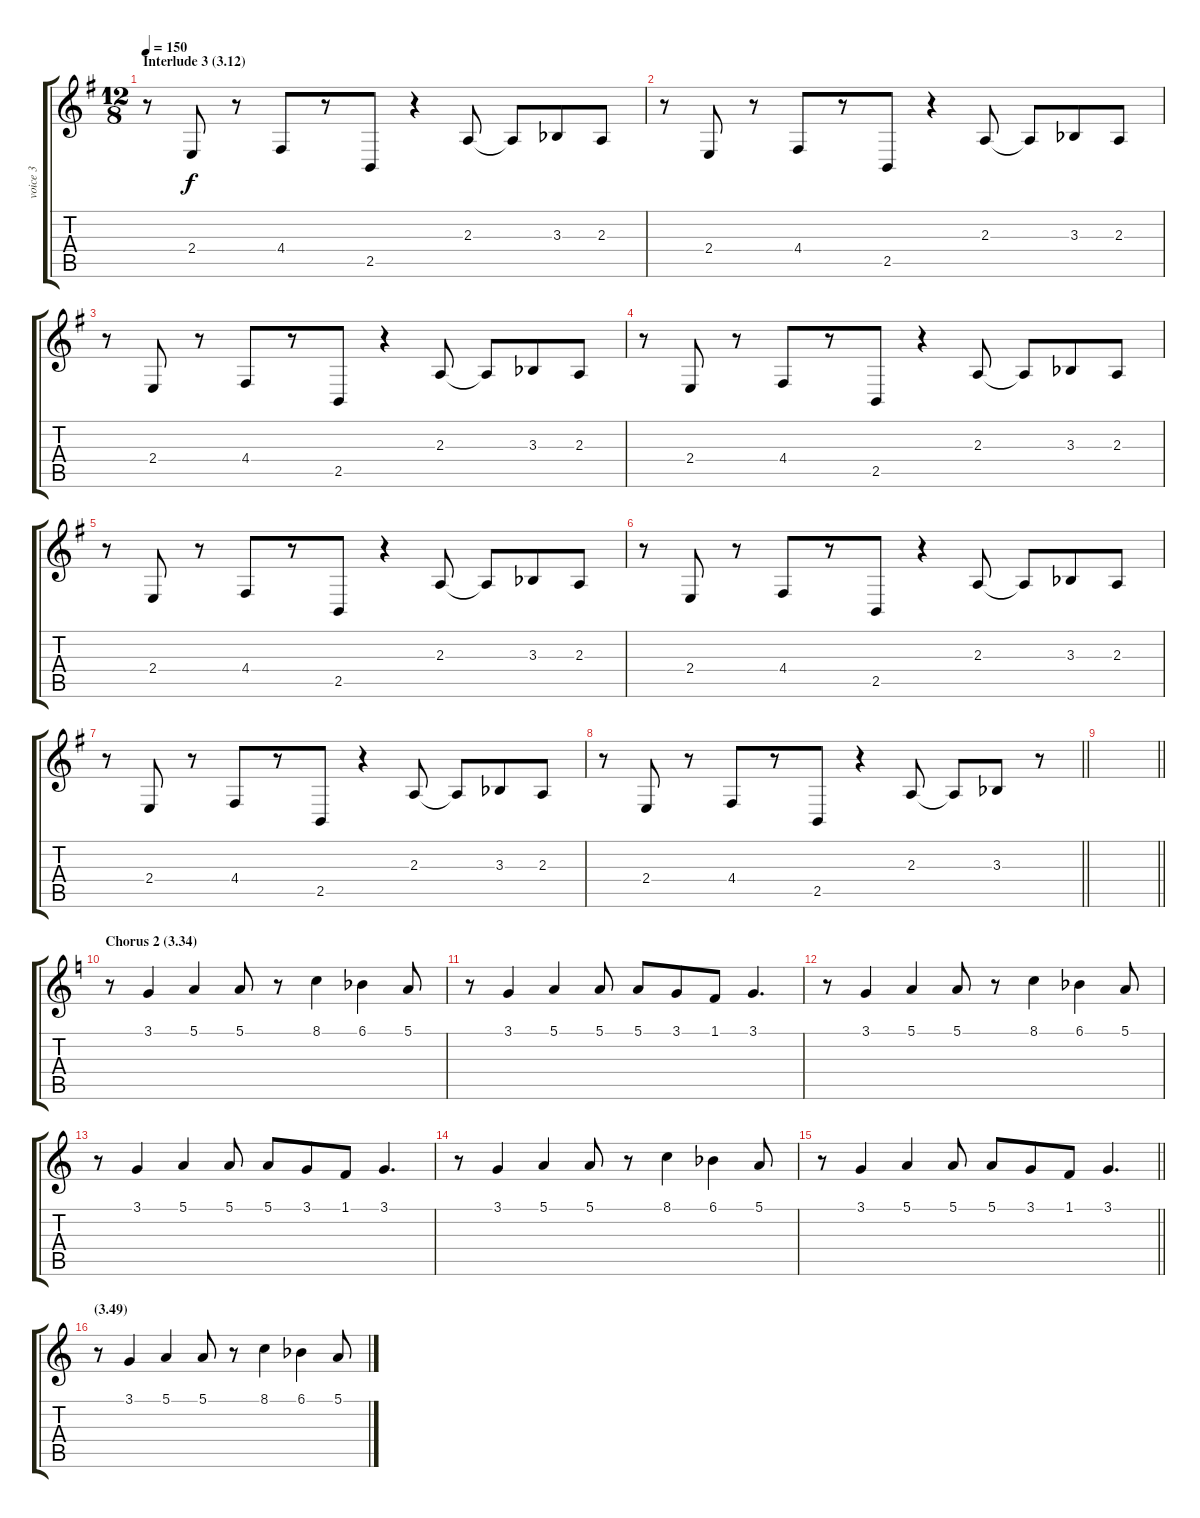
\track ("voice 3" "voice 3") {instrument baritonesax}
\staff {score tabs}
\tuning (E4 B3 G3 D3 A2 E2) {hide}
\ts (12 8)
\section ("" "Interlude 3 (3.12)")
\tempo 150
\clef g2
\ks g
r.8{dy f} 2.4.8 r.8 4.4.8 r.8 2.5.8 r.4 2.3.8 2.3{t}.8{beam Up} 3.3{acc b}.8{beam Up} 2.3.8{beam Up} |
r.8 2.4.8 r.8 4.4.8 r.8 2.5.8 r.4 2.3.8 2.3{t}.8{beam Up} 3.3{acc b}.8{beam Up} 2.3.8{beam Up} |
r.8 2.4.8 r.8 4.4.8 r.8 2.5.8 r.4 2.3.8 2.3{t}.8{beam Up} 3.3{acc b}.8{beam Up} 2.3.8{beam Up} |
r.8 2.4.8 r.8 4.4.8 r.8 2.5.8 r.4 2.3.8 2.3{t}.8{beam Up} 3.3{acc b}.8{beam Up} 2.3.8{beam Up} |
r.8 2.4.8 r.8 4.4.8 r.8 2.5.8 r.4 2.3.8 2.3{t}.8{beam Up} 3.3{acc b}.8{beam Up} 2.3.8{beam Up} |
r.8 2.4.8 r.8 4.4.8 r.8 2.5.8 r.4 2.3.8 2.3{t}.8{beam Up} 3.3{acc b}.8{beam Up} 2.3.8{beam Up} |
r.8 2.4.8 r.8 4.4.8 r.8 2.5.8 r.4 2.3.8 2.3{t}.8{beam Up} 3.3{acc b}.8{beam Up} 2.3.8{beam Up} |
\barLineRight lightlight
r.8 2.4.8 r.8 4.4.8 r.8 2.5.8 r.4 2.3.8 2.3{t}.8{beam Up} 3.3{acc b}.8{beam Up} r.8{beam Up} |
\barLineRight lightlight
|
\section ("" "Chorus 2 (3.34)")
\ks c
r.8 3.1.4 5.1.4 5.1.8 r.8 8.1.4 6.1{acc b}.4 5.1.8 |
r.8 3.1.4 5.1.4 5.1.8 5.1.8 3.1.8 1.1.8 3.1.4{d} |
r.8 3.1.4 5.1.4 5.1.8 r.8 8.1.4 6.1{acc b}.4 5.1.8 |
r.8 3.1.4 5.1.4 5.1.8 5.1.8 3.1.8 1.1.8 3.1.4{d} |
r.8 3.1.4 5.1.4 5.1.8 r.8 8.1.4 6.1{acc b}.4 5.1.8 |
\barLineRight lightlight
r.8 3.1.4 5.1.4 5.1.8 5.1.8 3.1.8 1.1.8 3.1.4{d} |
\section ("" "(3.49)")
r.8 3.1.4 5.1.4 5.1.8 r.8 8.1.4 6.1{acc b}.4 5.1.8
